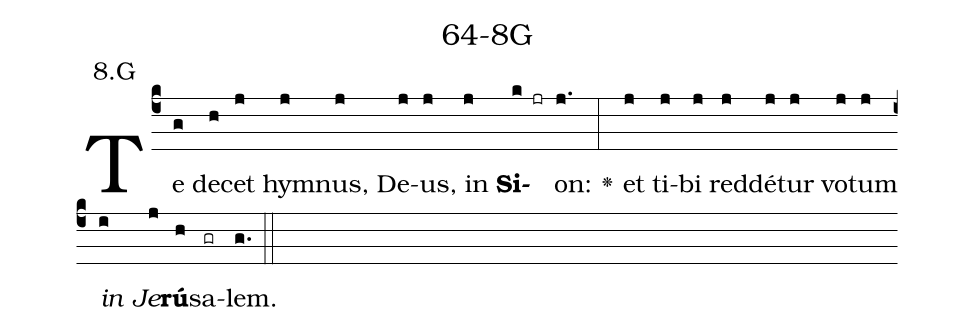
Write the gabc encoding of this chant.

name: 64-8G;
annotation: 8.G;
%%
(c4)Te(g) de(h)cet(j) hym(j)nus,(j) De(j)us,(j) in(j) <b>Si</b>(k jr)on:(j.) <v>\greheightstar</v>(:) et(j) ti(j)bi(j) red(j)dé(j)tur(j) vo(j)tum(j) <i>in</i>(i) <i>Je</i>(j)<b>rú</b>(h)sa(gr)lem.(g.) (::)


%E(j) u(j) o(i) u(j) a(h) e.(g.) (::)
